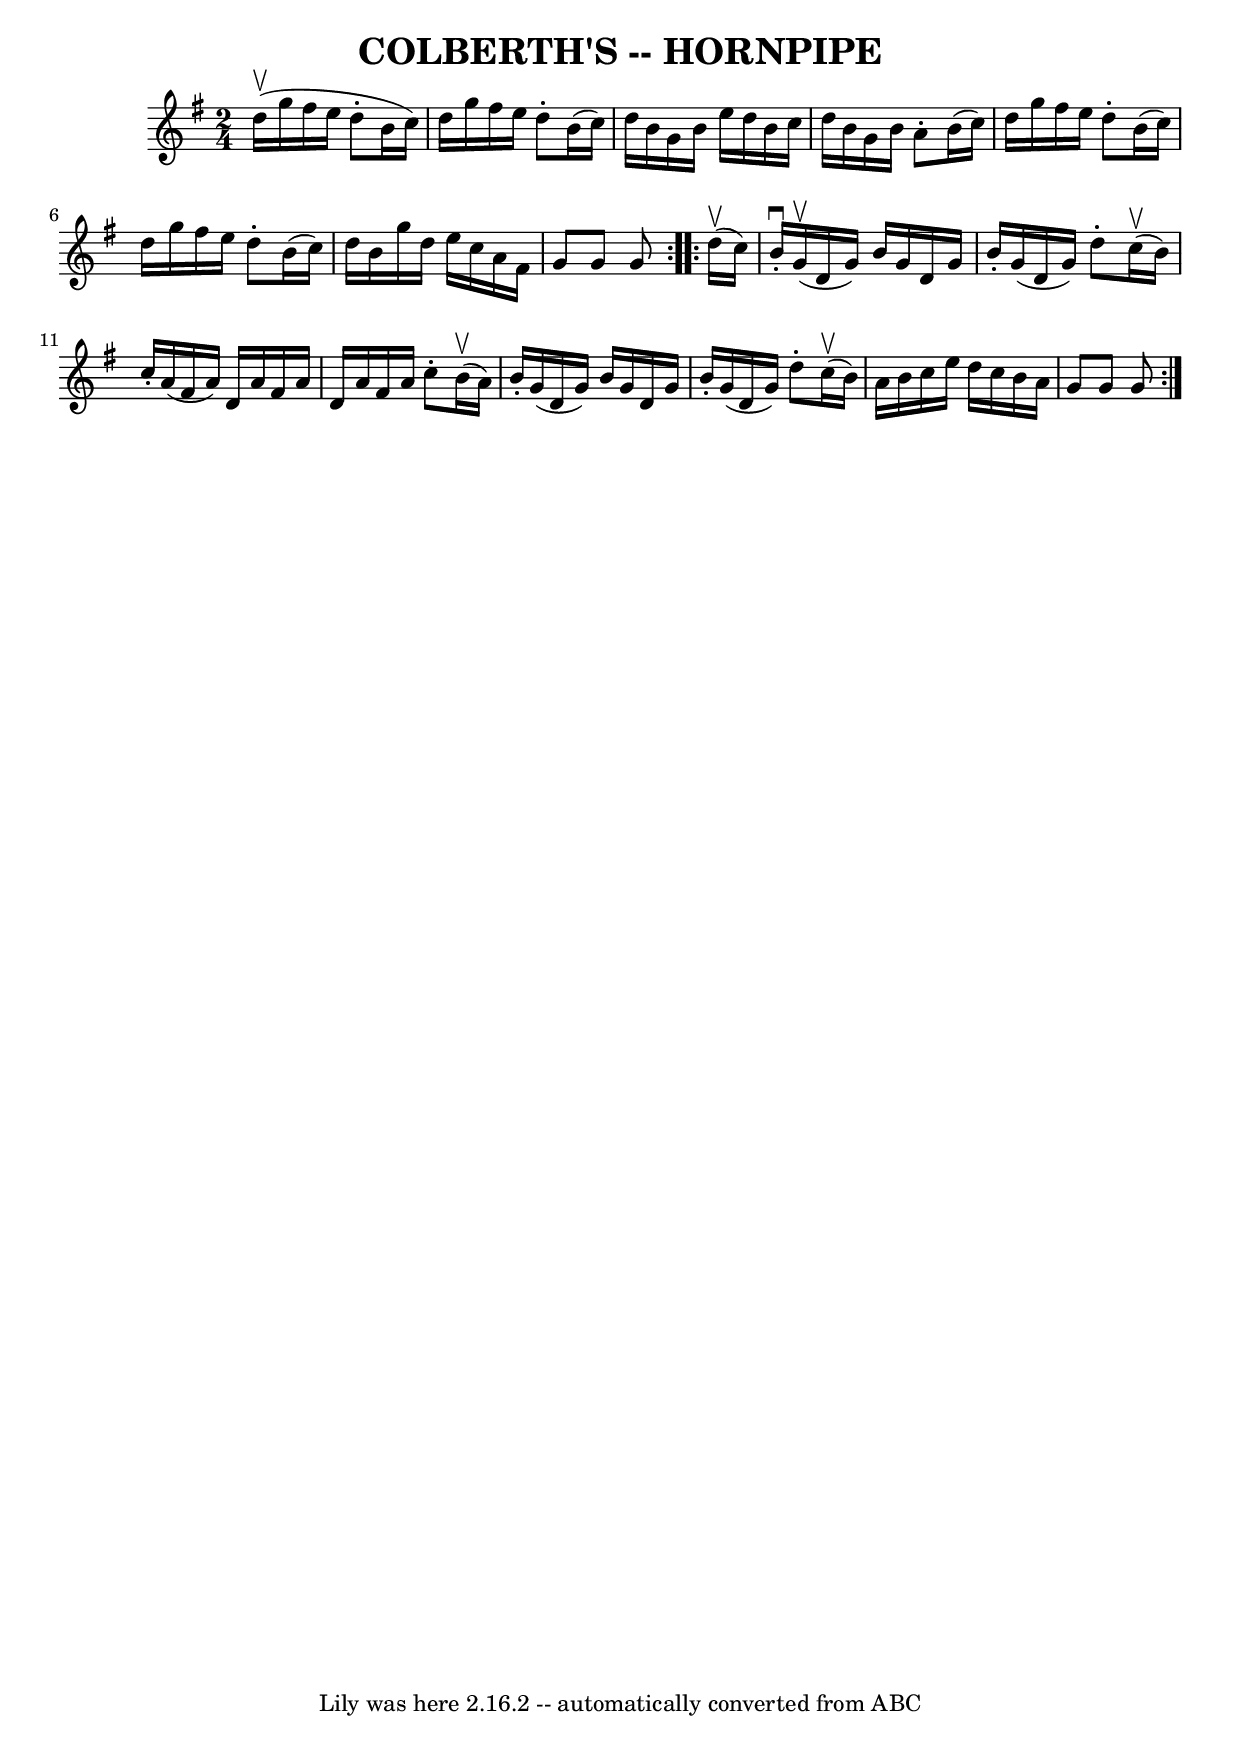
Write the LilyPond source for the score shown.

\version "2.16.2"
\include "Mammoth.ily"
\header {
  %% book = "Cole's 1000 Fiddle Tunes"
  crossRefNumber = "1"
  footnotes = ""
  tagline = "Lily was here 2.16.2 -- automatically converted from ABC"
  title = "COLBERTH'S -- HORNPIPE"

}
voicedefault =  {



  \repeat volta 2 {

    \time 2/4 
    \key g \major
    |
    d''16 (^\upbow g''16 fis''16    
    e''16 d''8 -. b'16 (c''16)   |
    d''16 g''16 fis''16    
    e''16 d''8 -. b'16 (c''16)   |
    d''16 b'16 g'16    
    b'16 e''16 d''16 b'16 c''16    |
    d''16 b'16 g'16    
    b'16 a'8 -. b'16 (c''16)   |
    |
    d''16 g''16    
    fis''16 e''16 d''8 -. b'16 (c''16)   |
    d''16 g''16    
    fis''16 e''16 d''8 -. b'16 (c''16)   |
    d''16 b'16    
    g''16 d''16 e''16 c''16 a'16 fis'16    |
    g'8 g'8    
    g'8    
  }     
  \repeat volta 2 {
    d''16 (^\upbow c''16)       |
    
    b'16^\downbow-. g'16 (^\upbow d'16 g'16) b'16 g'16 d'16    
    g'16    |
    b'16 -. g'16 (d'16 g'16) d''8 -. c''16 
    (^\upbow b'16)   |
    c''16 -. a'16 (fis'16 a'16) d'16  
    a'16 fis'16 a'16    |
    d'16 a'16 fis'16 a'16 c''8 -. b'16 (^\upbow a'16)   |
    |
    b'16 -. g'16 (
    d'16 g'16) b'16 g'16 d'16 g'16    |
    b'16 -. g'16 (
    d'16 g'16) d''8 -. c''16 (^\upbow b'16)   |
    a'16    
    b'16 c''16 e''16 d''16 c''16 b'16 a'16    |
    g'8    
    g'8 g'8    
  }   

}

\score{
  <<

    \context Staff="default"
    {
      \voicedefault 
      
    }

  >>
  \layout {
    
  }
  \midi {
  }

}
